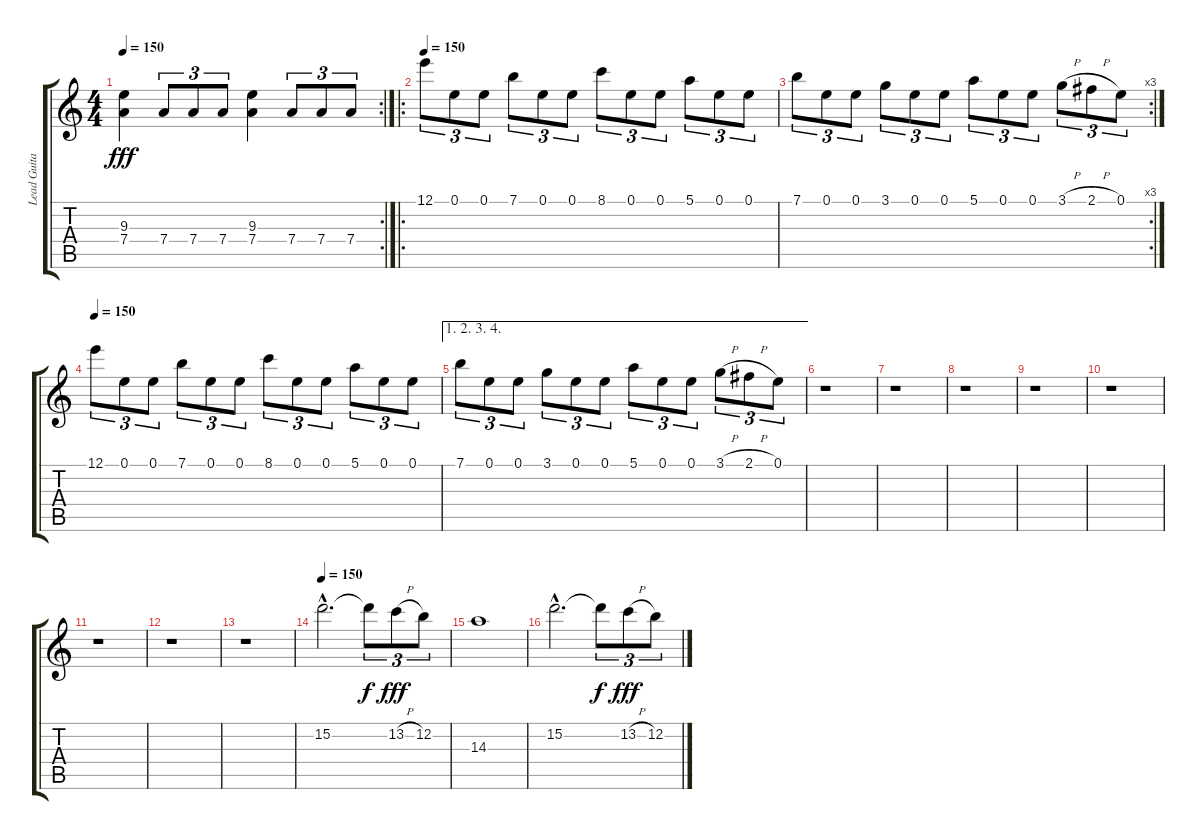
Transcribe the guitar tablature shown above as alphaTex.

\track ("Lead Guitar" "Lead Guita") {instrument distortionguitar}
\staff {score tabs}
\tuning (E4 B3 G3 D3 A2 E2) {hide}
\rc 2
\ts (4 4)
\tempo 150
\clef g2
\ks c
(9.3 7.4).4{dy fff} 7.4.8{tu (3 2)} 7.4.8{tu (3 2)} 7.4.8{tu (3 2)} (9.3 7.4).4 7.4.8{tu (3 2)} 7.4.8{tu (3 2)} 7.4.8{tu (3 2)} |
\ro
\tempo 150
12.1.8{tu (3 2)} 0.1.8{tu (3 2)} 0.1.8{tu (3 2)} 7.1.8{tu (3 2)} 0.1.8{tu (3 2)} 0.1.8{tu (3 2)} 8.1.8{tu (3 2)} 0.1.8{tu (3 2)} 0.1.8{tu (3 2)} 5.1.8{tu (3 2)} 0.1.8{tu (3 2)} 0.1.8{tu (3 2)} |
\rc 3
7.1.8{tu (3 2)} 0.1.8{tu (3 2)} 0.1.8{tu (3 2)} 3.1.8{tu (3 2)} 0.1.8{tu (3 2)} 0.1.8{tu (3 2)} 5.1.8{tu (3 2)} 0.1.8{tu (3 2)} 0.1.8{tu (3 2)} 3.1{h}.8{tu (3 2)} 2.1{h}.8{tu (3 2)} 0.1.8{tu (3 2)} |
\tempo 150
12.1.8{tu (3 2)} 0.1.8{tu (3 2)} 0.1.8{tu (3 2)} 7.1.8{tu (3 2)} 0.1.8{tu (3 2)} 0.1.8{tu (3 2)} 8.1.8{tu (3 2)} 0.1.8{tu (3 2)} 0.1.8{tu (3 2)} 5.1.8{tu (3 2)} 0.1.8{tu (3 2)} 0.1.8{tu (3 2)} |
\ae (1 2 3 4)
7.1.8{tu (3 2)} 0.1.8{tu (3 2)} 0.1.8{tu (3 2)} 3.1.8{tu (3 2)} 0.1.8{tu (3 2)} 0.1.8{tu (3 2)} 5.1.8{tu (3 2)} 0.1.8{tu (3 2)} 0.1.8{tu (3 2)} 3.1{h}.8{tu (3 2)} 2.1{h}.8{tu (3 2)} 0.1.8{tu (3 2)} |
r.1 |
r.1 |
r.1 |
r.1 |
r.1 |
r.1 |
r.1 |
r.1 |
\tempo 150
15.2{hac}.2{d instrument electricguitarjazz} 15.2{t}.8{tu (3 2) dy f} 13.2{h}.8{tu (3 2) dy fff} 12.2.8{tu (3 2)} |
14.3.1 |
15.2{hac}.2{d} 15.2{t}.8{tu (3 2) dy f} 13.2{h}.8{tu (3 2) dy fff} 12.2.8{tu (3 2)}
